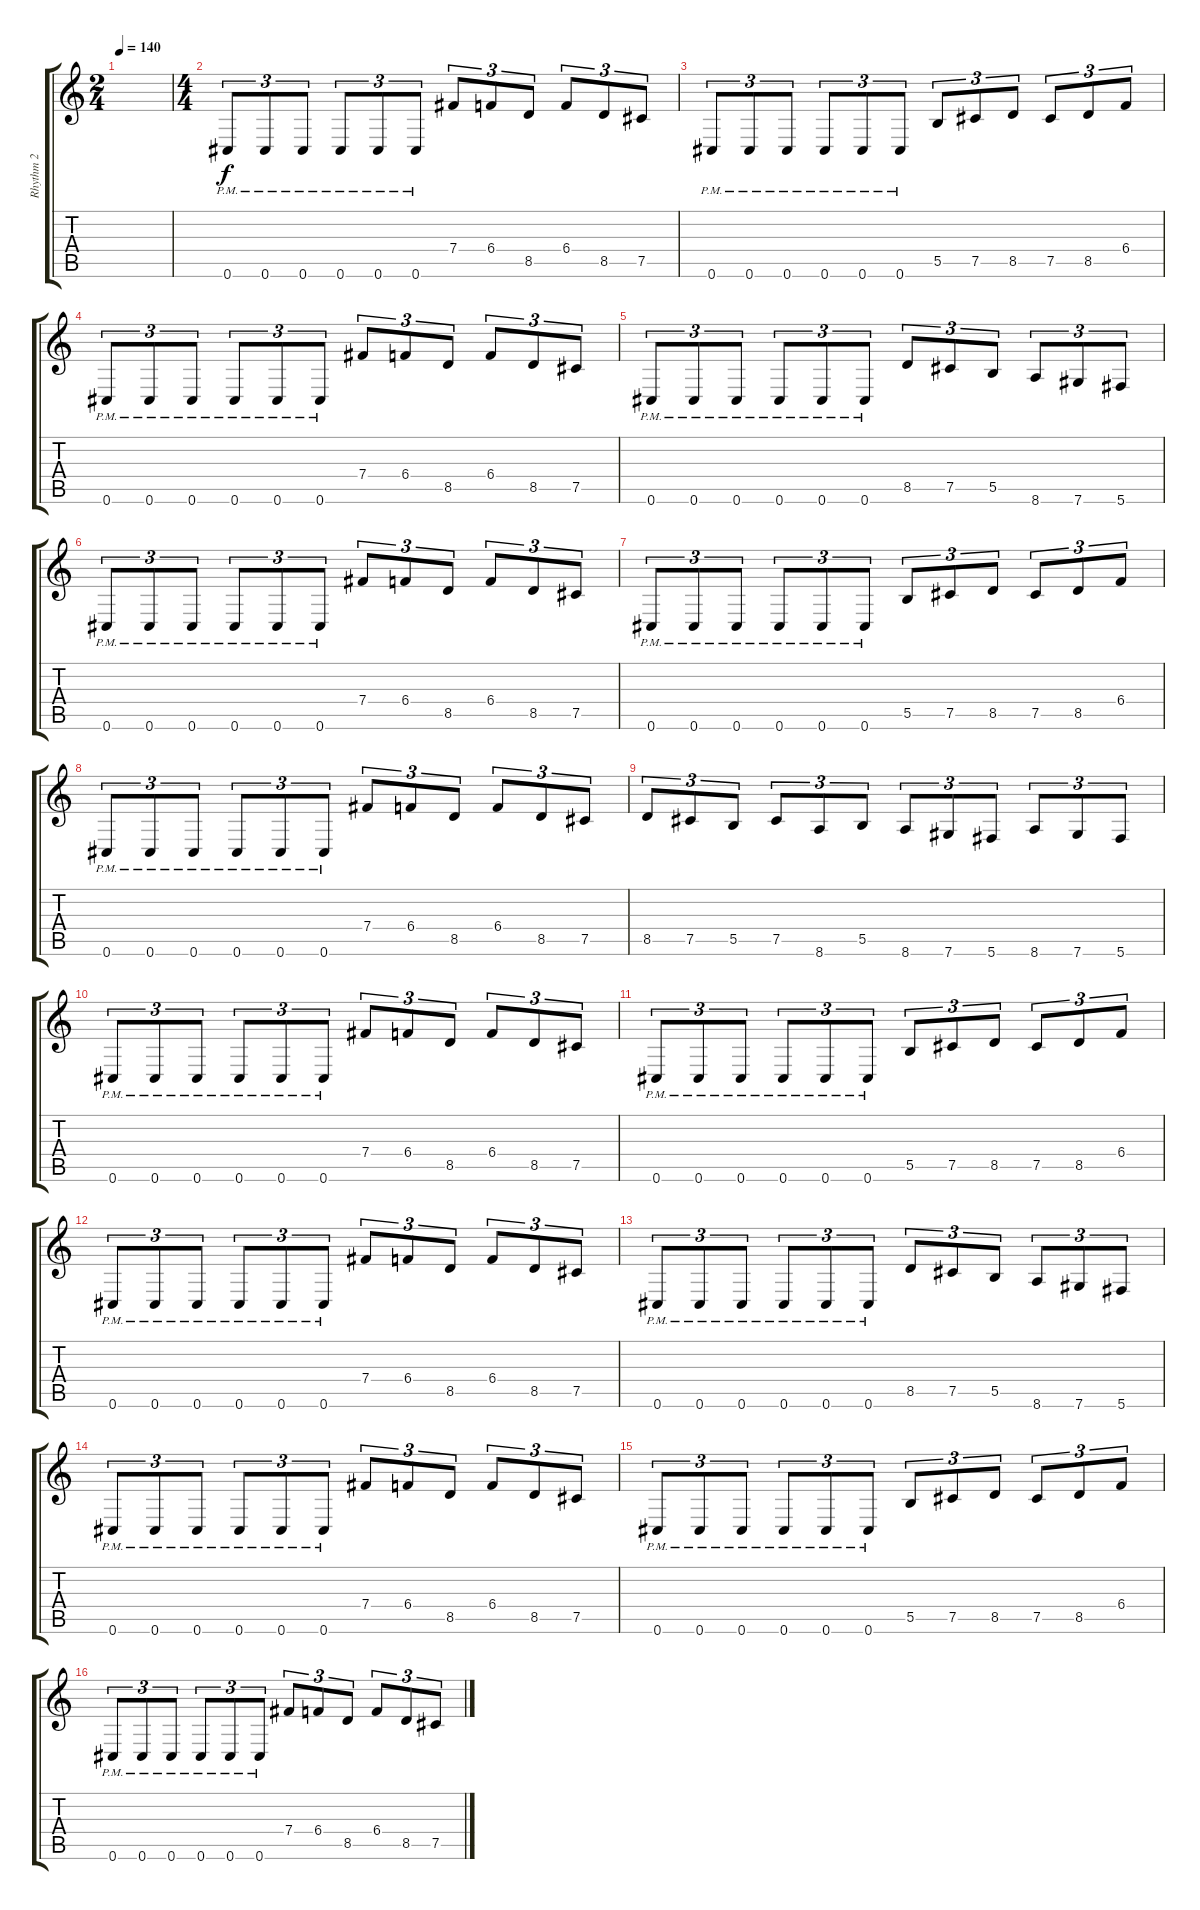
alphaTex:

\track ("Rhythm 2" "Rhythm 2") {instrument distortionguitar}
\staff {score tabs}
\tuning (Db4 Ab3 E3 B2 Gb2 Db2) {hide}
\ts (2 4)
\tempo 140
\clef g2
\ks c
|
\ts (4 4)
0.6{pm}.8{tu (3 2)} 0.6{pm}.8{tu (3 2)} 0.6{pm}.8{tu (3 2)} 0.6{pm}.8{tu (3 2)} 0.6{pm}.8{tu (3 2)} 0.6{pm}.8{tu (3 2)} 7.4.8{tu (3 2)} 6.4.8{tu (3 2)} 8.5.8{tu (3 2)} 6.4.8{tu (3 2)} 8.5.8{tu (3 2)} 7.5.8{tu (3 2)} |
0.6{pm}.8{tu (3 2)} 0.6{pm}.8{tu (3 2)} 0.6{pm}.8{tu (3 2)} 0.6{pm}.8{tu (3 2)} 0.6{pm}.8{tu (3 2)} 0.6{pm}.8{tu (3 2)} 5.5.8{tu (3 2)} 7.5.8{tu (3 2)} 8.5.8{tu (3 2)} 7.5.8{tu (3 2)} 8.5.8{tu (3 2)} 6.4.8{tu (3 2)} |
0.6{pm}.8{tu (3 2)} 0.6{pm}.8{tu (3 2)} 0.6{pm}.8{tu (3 2)} 0.6{pm}.8{tu (3 2)} 0.6{pm}.8{tu (3 2)} 0.6{pm}.8{tu (3 2)} 7.4.8{tu (3 2)} 6.4.8{tu (3 2)} 8.5.8{tu (3 2)} 6.4.8{tu (3 2)} 8.5.8{tu (3 2)} 7.5.8{tu (3 2)} |
0.6{pm}.8{tu (3 2)} 0.6{pm}.8{tu (3 2)} 0.6{pm}.8{tu (3 2)} 0.6{pm}.8{tu (3 2)} 0.6{pm}.8{tu (3 2)} 0.6{pm}.8{tu (3 2)} 8.5.8{tu (3 2)} 7.5.8{tu (3 2)} 5.5.8{tu (3 2)} 8.6.8{tu (3 2)} 7.6.8{tu (3 2)} 5.6.8{tu (3 2)} |
0.6{pm}.8{tu (3 2)} 0.6{pm}.8{tu (3 2)} 0.6{pm}.8{tu (3 2)} 0.6{pm}.8{tu (3 2)} 0.6{pm}.8{tu (3 2)} 0.6{pm}.8{tu (3 2)} 7.4.8{tu (3 2)} 6.4.8{tu (3 2)} 8.5.8{tu (3 2)} 6.4.8{tu (3 2)} 8.5.8{tu (3 2)} 7.5.8{tu (3 2)} |
0.6{pm}.8{tu (3 2)} 0.6{pm}.8{tu (3 2)} 0.6{pm}.8{tu (3 2)} 0.6{pm}.8{tu (3 2)} 0.6{pm}.8{tu (3 2)} 0.6{pm}.8{tu (3 2)} 5.5.8{tu (3 2)} 7.5.8{tu (3 2)} 8.5.8{tu (3 2)} 7.5.8{tu (3 2)} 8.5.8{tu (3 2)} 6.4.8{tu (3 2)} |
0.6{pm}.8{tu (3 2)} 0.6{pm}.8{tu (3 2)} 0.6{pm}.8{tu (3 2)} 0.6{pm}.8{tu (3 2)} 0.6{pm}.8{tu (3 2)} 0.6{pm}.8{tu (3 2)} 7.4.8{tu (3 2)} 6.4.8{tu (3 2)} 8.5.8{tu (3 2)} 6.4.8{tu (3 2)} 8.5.8{tu (3 2)} 7.5.8{tu (3 2)} |
8.5.8{tu (3 2)} 7.5.8{tu (3 2)} 5.5.8{tu (3 2)} 7.5.8{tu (3 2)} 8.6.8{tu (3 2)} 5.5.8{tu (3 2)} 8.6.8{tu (3 2)} 7.6.8{tu (3 2)} 5.6.8{tu (3 2)} 8.6.8{tu (3 2)} 7.6.8{tu (3 2)} 5.6.8{tu (3 2)} |
0.6{pm}.8{tu (3 2)} 0.6{pm}.8{tu (3 2)} 0.6{pm}.8{tu (3 2)} 0.6{pm}.8{tu (3 2)} 0.6{pm}.8{tu (3 2)} 0.6{pm}.8{tu (3 2)} 7.4.8{tu (3 2)} 6.4.8{tu (3 2)} 8.5.8{tu (3 2)} 6.4.8{tu (3 2)} 8.5.8{tu (3 2)} 7.5.8{tu (3 2)} |
0.6{pm}.8{tu (3 2)} 0.6{pm}.8{tu (3 2)} 0.6{pm}.8{tu (3 2)} 0.6{pm}.8{tu (3 2)} 0.6{pm}.8{tu (3 2)} 0.6{pm}.8{tu (3 2)} 5.5.8{tu (3 2)} 7.5.8{tu (3 2)} 8.5.8{tu (3 2)} 7.5.8{tu (3 2)} 8.5.8{tu (3 2)} 6.4.8{tu (3 2)} |
0.6{pm}.8{tu (3 2)} 0.6{pm}.8{tu (3 2)} 0.6{pm}.8{tu (3 2)} 0.6{pm}.8{tu (3 2)} 0.6{pm}.8{tu (3 2)} 0.6{pm}.8{tu (3 2)} 7.4.8{tu (3 2)} 6.4.8{tu (3 2)} 8.5.8{tu (3 2)} 6.4.8{tu (3 2)} 8.5.8{tu (3 2)} 7.5.8{tu (3 2)} |
0.6{pm}.8{tu (3 2)} 0.6{pm}.8{tu (3 2)} 0.6{pm}.8{tu (3 2)} 0.6{pm}.8{tu (3 2)} 0.6{pm}.8{tu (3 2)} 0.6{pm}.8{tu (3 2)} 8.5.8{tu (3 2)} 7.5.8{tu (3 2)} 5.5.8{tu (3 2)} 8.6.8{tu (3 2)} 7.6.8{tu (3 2)} 5.6.8{tu (3 2)} |
0.6{pm}.8{tu (3 2)} 0.6{pm}.8{tu (3 2)} 0.6{pm}.8{tu (3 2)} 0.6{pm}.8{tu (3 2)} 0.6{pm}.8{tu (3 2)} 0.6{pm}.8{tu (3 2)} 7.4.8{tu (3 2)} 6.4.8{tu (3 2)} 8.5.8{tu (3 2)} 6.4.8{tu (3 2)} 8.5.8{tu (3 2)} 7.5.8{tu (3 2)} |
0.6{pm}.8{tu (3 2)} 0.6{pm}.8{tu (3 2)} 0.6{pm}.8{tu (3 2)} 0.6{pm}.8{tu (3 2)} 0.6{pm}.8{tu (3 2)} 0.6{pm}.8{tu (3 2)} 5.5.8{tu (3 2)} 7.5.8{tu (3 2)} 8.5.8{tu (3 2)} 7.5.8{tu (3 2)} 8.5.8{tu (3 2)} 6.4.8{tu (3 2)} |
0.6{pm}.8{tu (3 2)} 0.6{pm}.8{tu (3 2)} 0.6{pm}.8{tu (3 2)} 0.6{pm}.8{tu (3 2)} 0.6{pm}.8{tu (3 2)} 0.6{pm}.8{tu (3 2)} 7.4.8{tu (3 2)} 6.4.8{tu (3 2)} 8.5.8{tu (3 2)} 6.4.8{tu (3 2)} 8.5.8{tu (3 2)} 7.5.8{tu (3 2)}
